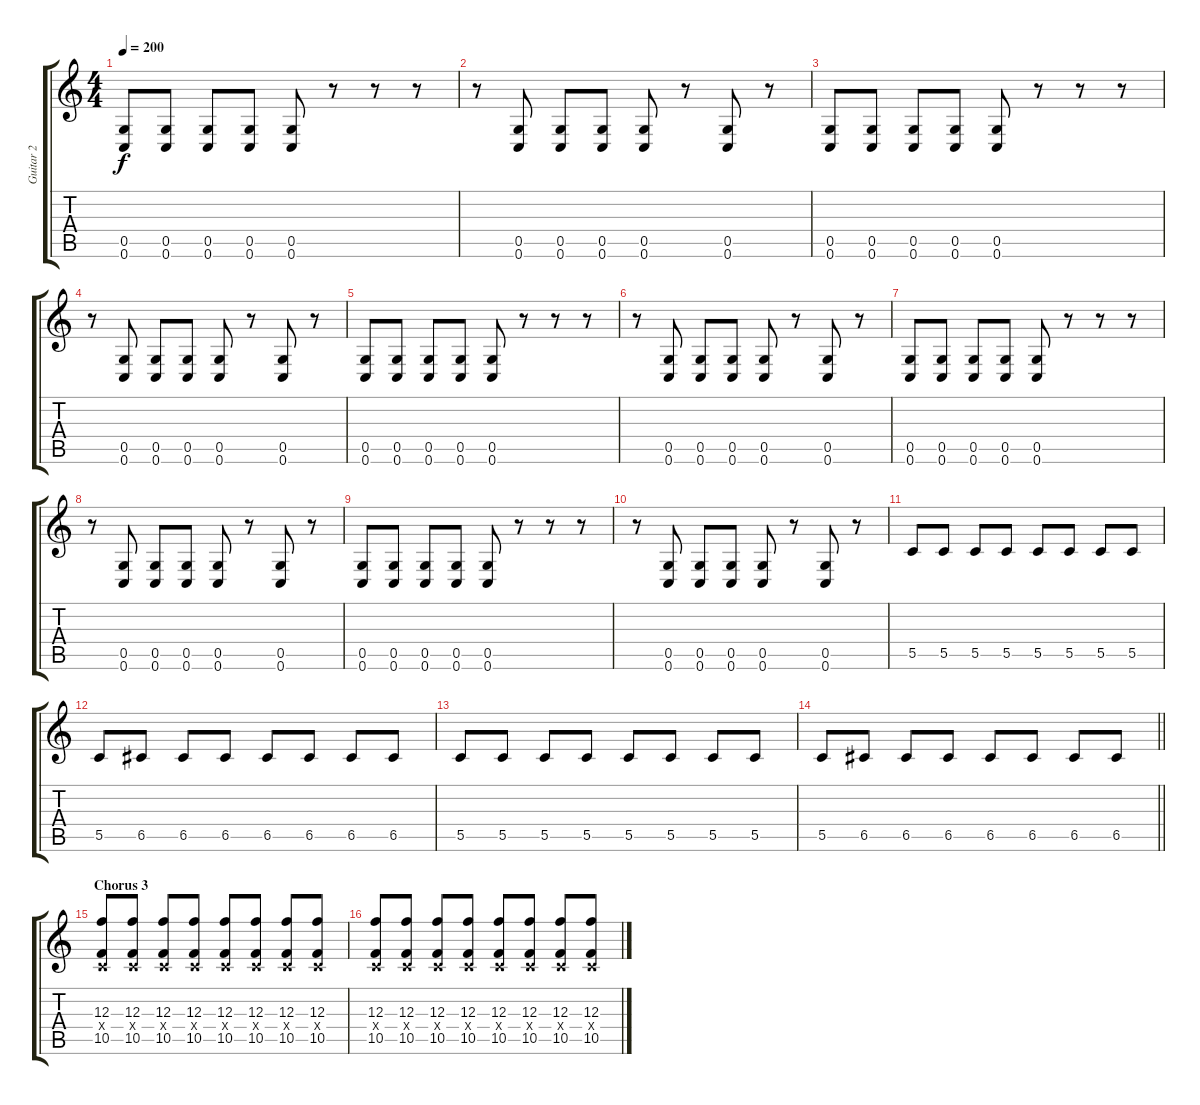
\track ("Guitar 2" "Guitar 2") {instrument overdrivenguitar}
\staff {score tabs}
\tuning (D4 A3 F3 C3 G2 C2) {hide}
\ts (4 4)
\tempo 200
\clef g2
\ks c
(0.5 0.6).8{dy f} (0.5 0.6).8 (0.5 0.6).8 (0.5 0.6).8 (0.5 0.6).8 r.8 r.8 r.8 |
r.8 (0.5 0.6).8 (0.5 0.6).8 (0.5 0.6).8 (0.5 0.6).8 r.8 (0.5 0.6).8 r.8 |
(0.5 0.6).8 (0.5 0.6).8 (0.5 0.6).8 (0.5 0.6).8 (0.5 0.6).8 r.8 r.8 r.8 |
r.8 (0.5 0.6).8 (0.5 0.6).8 (0.5 0.6).8 (0.5 0.6).8 r.8 (0.5 0.6).8 r.8 |
(0.5 0.6).8 (0.5 0.6).8 (0.5 0.6).8 (0.5 0.6).8 (0.5 0.6).8 r.8 r.8 r.8 |
r.8 (0.5 0.6).8 (0.5 0.6).8 (0.5 0.6).8 (0.5 0.6).8 r.8 (0.5 0.6).8 r.8 |
(0.5 0.6).8 (0.5 0.6).8 (0.5 0.6).8 (0.5 0.6).8 (0.5 0.6).8 r.8 r.8 r.8 |
r.8 (0.5 0.6).8 (0.5 0.6).8 (0.5 0.6).8 (0.5 0.6).8 r.8 (0.5 0.6).8 r.8 |
(0.5 0.6).8 (0.5 0.6).8 (0.5 0.6).8 (0.5 0.6).8 (0.5 0.6).8 r.8 r.8 r.8 |
r.8 (0.5 0.6).8 (0.5 0.6).8 (0.5 0.6).8 (0.5 0.6).8 r.8 (0.5 0.6).8 r.8 |
5.5.8 5.5.8 5.5.8 5.5.8 5.5.8 5.5.8 5.5.8 5.5.8 |
5.5.8 6.5.8 6.5.8 6.5.8 6.5.8 6.5.8 6.5.8 6.5.8 |
5.5.8 5.5.8 5.5.8 5.5.8 5.5.8 5.5.8 5.5.8 5.5.8 |
\barLineRight lightlight
5.5.8 6.5.8 6.5.8 6.5.8 6.5.8 6.5.8 6.5.8 6.5.8 |
\section ("" "Chorus 3")
(12.3 0.4{x} 10.5).8 (12.3 0.4{x} 10.5).8 (12.3 0.4{x} 10.5).8 (12.3 0.4{x} 10.5).8 (12.3 0.4{x} 10.5).8 (12.3 0.4{x} 10.5).8 (12.3 0.4{x} 10.5).8 (12.3 0.4{x} 10.5).8 |
(12.3 0.4{x} 10.5).8 (12.3 0.4{x} 10.5).8 (12.3 0.4{x} 10.5).8 (12.3 0.4{x} 10.5).8 (12.3 0.4{x} 10.5).8 (12.3 0.4{x} 10.5).8 (12.3 0.4{x} 10.5).8 (12.3 0.4{x} 10.5).8
